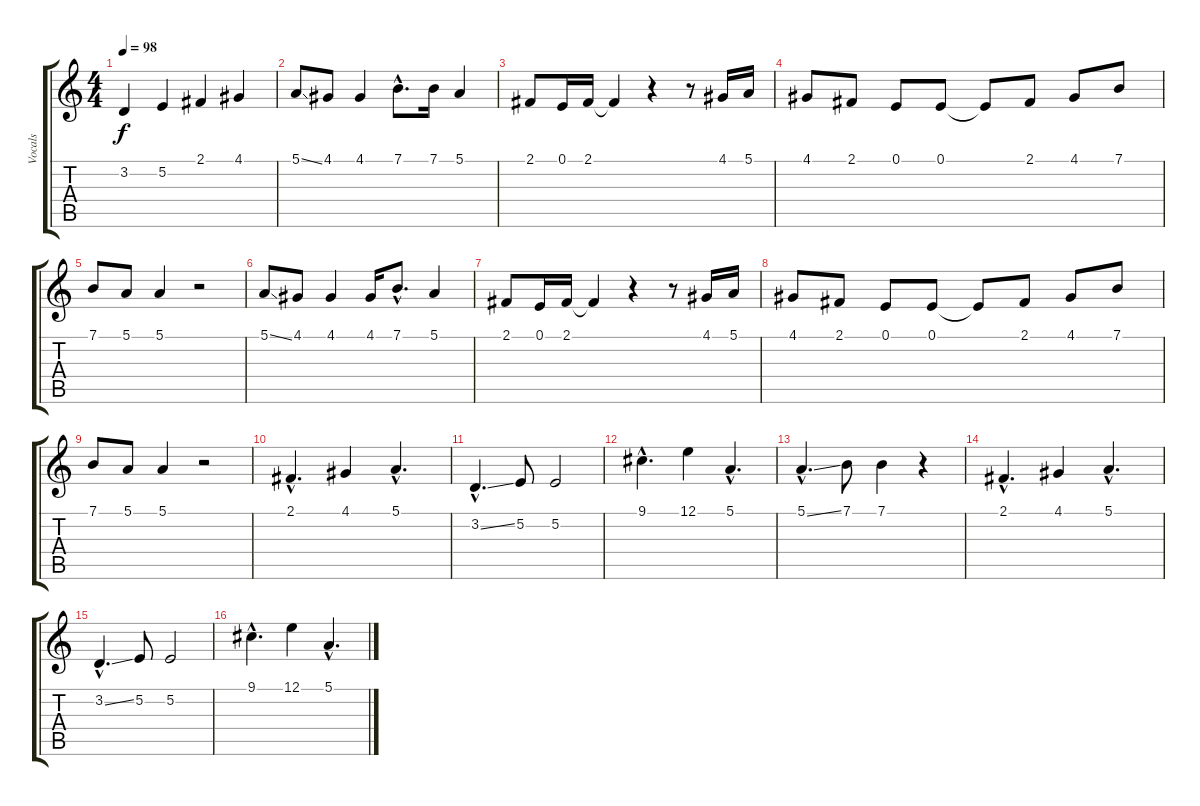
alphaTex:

\track ("Vocals" "Vocals") {instrument reedorgan}
\staff {score tabs}
\tuning (E4 B3 G3 D3 A2 E2) {hide}
\ts (4 4)
\tempo 98
\clef g2
\ks c
3.2.4{dy f} 5.2.4 2.1.4 4.1.4 |
5.1{ss}.8 4.1.8 4.1.4 7.1{hac}.8{d} 7.1.16 5.1.4 |
2.1.8 0.1.16 2.1.16 2.1{t}.4 r.4 r.8 4.1.16 5.1.16 |
4.1.8 2.1.8 0.1.8 0.1.8 0.1{t}.8 2.1.8 4.1.8 7.1.8 |
7.1.8 5.1.8 5.1.4 r.2 |
5.1{ss}.8 4.1.8 4.1.4 4.1.16 7.1{hac}.8{d} 5.1.4 |
2.1.8 0.1.16 2.1.16 2.1{t}.4 r.4 r.8 4.1.16 5.1.16 |
4.1.8 2.1.8 0.1.8 0.1.8 0.1{t}.8 2.1.8 4.1.8 7.1.8 |
7.1.8 5.1.8 5.1.4 r.2 |
2.1{hac}.4{d} 4.1.4 5.1{hac}.4{d} |
3.2{ss hac}.4{d} 5.2.8 5.2.2 |
9.1{hac}.4{d} 12.1.4 5.1{hac}.4{d} |
5.1{ss hac}.4{d} 7.1.8 7.1.4 r.4 |
2.1{hac}.4{d} 4.1.4 5.1{hac}.4{d} |
3.2{ss hac}.4{d} 5.2.8 5.2.2 |
9.1{hac}.4{d} 12.1.4 5.1{hac}.4{d}
